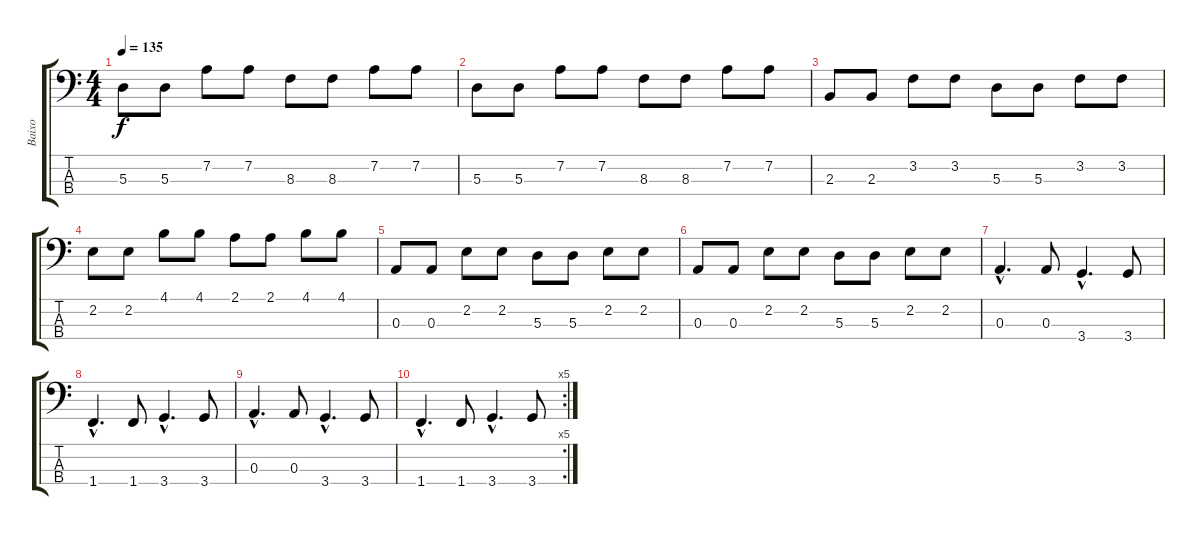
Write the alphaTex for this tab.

\track ("Baixo" "Baixo") {instrument slapbass2}
\staff {score tabs}
\tuning (G2 D2 A1 E1) {hide}
\ts (4 4)
\tempo 135
\clef f4
\ks c
5.3.8{dy f} 5.3.8 7.2.8 7.2.8 8.3.8 8.3.8 7.2.8 7.2.8 |
5.3.8 5.3.8 7.2.8 7.2.8 8.3.8 8.3.8 7.2.8 7.2.8 |
2.3.8 2.3.8 3.2.8 3.2.8 5.3.8 5.3.8 3.2.8 3.2.8 |
2.2.8 2.2.8 4.1.8 4.1.8 2.1.8 2.1.8 4.1.8 4.1.8 |
0.3.8 0.3.8 2.2.8 2.2.8 5.3.8 5.3.8 2.2.8 2.2.8 |
0.3.8 0.3.8 2.2.8 2.2.8 5.3.8 5.3.8 2.2.8 2.2.8 |
0.3{hac}.4{d} 0.3.8 3.4{hac}.4{d} 3.4.8 |
1.4{hac}.4{d} 1.4.8 3.4{hac}.4{d} 3.4.8 |
0.3{hac}.4{d} 0.3.8 3.4{hac}.4{d} 3.4.8 |
\rc 5
1.4{hac}.4{d} 1.4.8 3.4{hac}.4{d} 3.4.8
